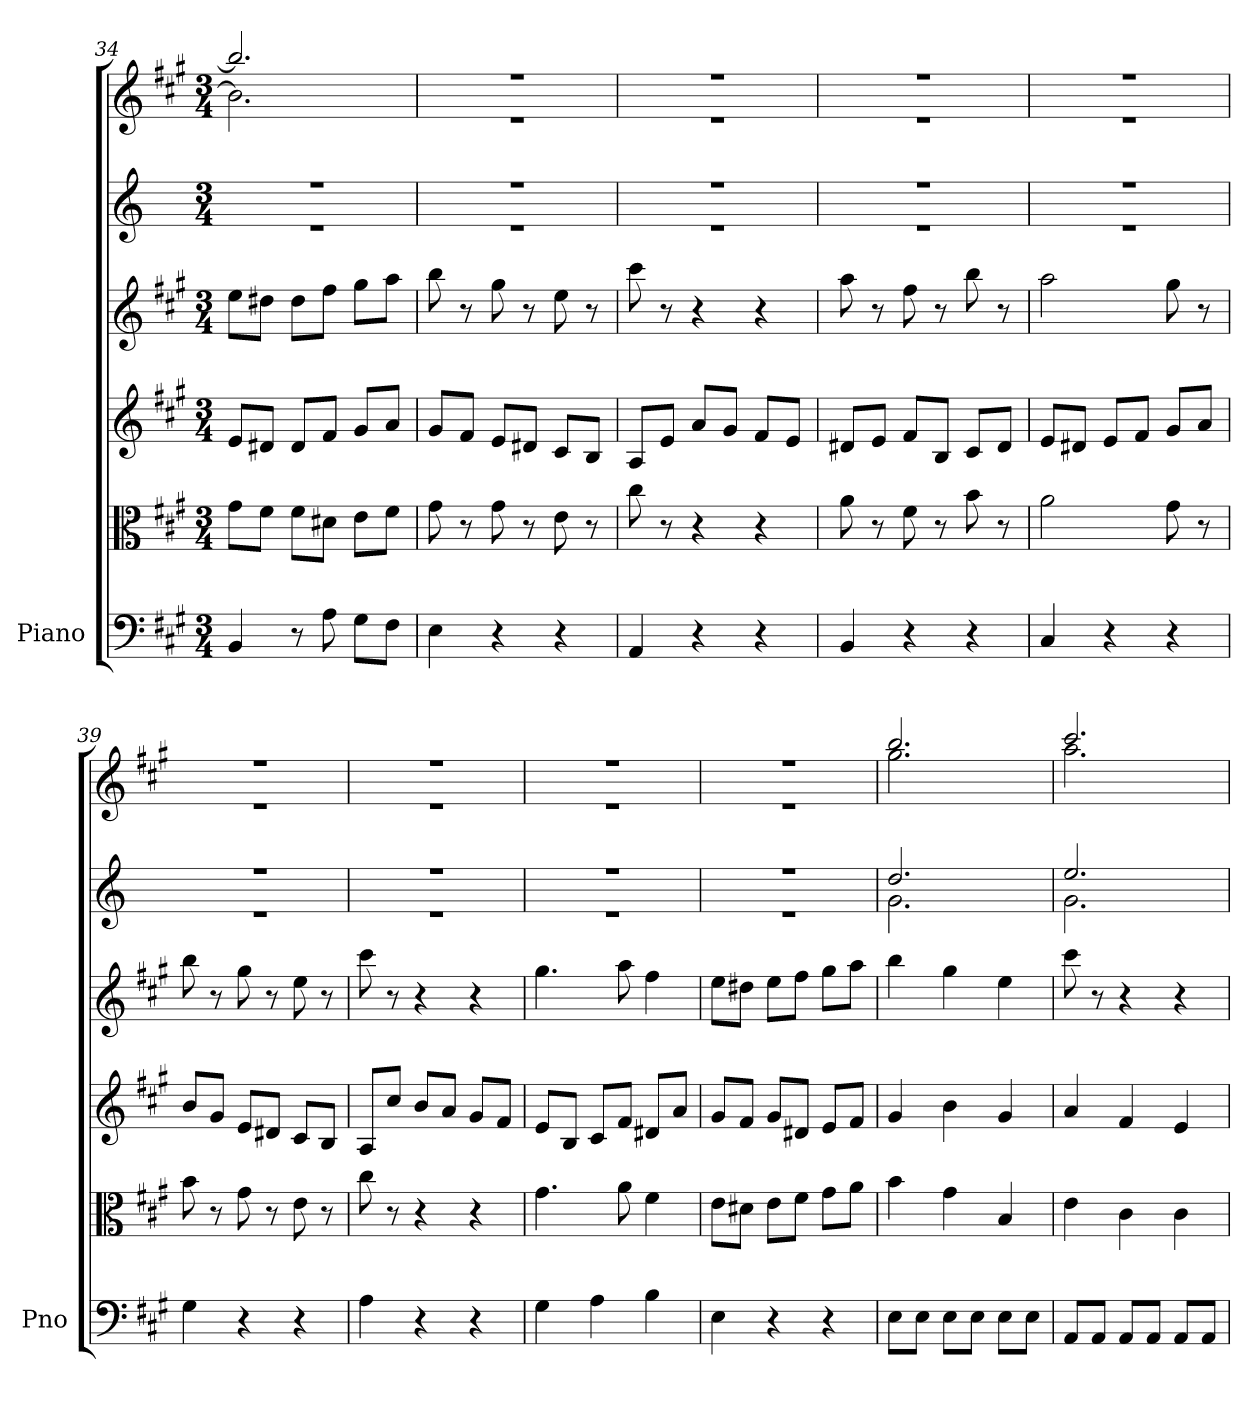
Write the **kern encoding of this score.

**kern	**kern	**kern	**kern	**kern	**kern
*part1	*part1	*part1	*part1	*part1	*part1
*staff6	*staff5	*staff4	*staff3	*staff2	*staff1
*I"Piano	*	*	*	*	*
*I'Pno	*	*	*	*	*
*clefF4	*clefC3	*	*	*	*
*k[f#c#g#]	*k[f#c#g#]	*k[f#c#g#]	*k[f#c#g#]	*k[]	*k[f#c#g#]
*A:	*A:	*A:	*A:	*C:	*A:
*M3/4	*M3/4	*M3/4	*M3/4	*M3/4	*M3/4
=34	=34	=34	=34	=34	=34
*	*	*	*	*^	*^
4BB/	8g#\L	8e/L	8ee\L	2.r	2.r	2.bb/]	2.b\]
.	8f#\J	8d#X/J	8dd#X\J	.	.	.	.
8r	8f#\L	8d#/L	8dd#\L	.	.	.	.
8A\	8d#X\J	8f#/J	8ff#\J	.	.	.	.
8G#\L	8e\L	8g#/L	8gg#\L	.	.	.	.
8F#\J	8f#\J	8a/J	8aa\J	.	.	.	.
=35	=35	=35	=35	=35	=35	=35	=35
4E\	8g#\	8g#/L	8bb\	2.r	2.r	2.r	2.r
.	8r	8f#/J	8r	.	.	.	.
4r	8g#\	8e/L	8gg#\	.	.	.	.
.	8r	8d#X/J	8r	.	.	.	.
4r	8e\	8c#/L	8ee\	.	.	.	.
.	8r	8B/J	8r	.	.	.	.
=36	=36	=36	=36	=36	=36	=36	=36
4AA/	8cc#\	8A/L	8ccc#\	2.r	2.r	2.r	2.r
.	8r	8e/J	8r	.	.	.	.
4r	4r	8a/L	4r	.	.	.	.
.	.	8g#/J	.	.	.	.	.
4r	4r	8f#/L	4r	.	.	.	.
.	.	8e/J	.	.	.	.	.
!!LO:LB:g=z	!!
=37	=37	=37	=37	=37	=37	=37	=37
4BB/	8a\	8d#X/L	8aa\	2.r	2.r	2.r	2.r
.	8r	8e/J	8r	.	.	.	.
4r	8f#\	8f#/L	8ff#\	.	.	.	.
.	8r	8B/J	8r	.	.	.	.
4r	8b\	8c#/L	8bb\	.	.	.	.
.	8r	8d#/J	8r	.	.	.	.
=38	=38	=38	=38	=38	=38	=38	=38
4C#/	2a\	8e/L	2aa\	2.r	2.r	2.r	2.r
.	.	8d#X/J	.	.	.	.	.
4r	.	8e/L	.	.	.	.	.
.	.	8f#/J	.	.	.	.	.
4r	8g#\	8g#/L	8gg#\	.	.	.	.
.	8r	8a/J	8r	.	.	.	.
=39	=39	=39	=39	=39	=39	=39	=39
4G#\	8b\	8b/L	8bb\	2.r	2.r	2.r	2.r
.	8r	8g#/J	8r	.	.	.	.
4r	8g#\	8e/L	8gg#\	.	.	.	.
.	8r	8d#X/J	8r	.	.	.	.
4r	8e\	8c#/L	8ee\	.	.	.	.
.	8r	8B/J	8r	.	.	.	.
=40	=40	=40	=40	=40	=40	=40	=40
4A\	8cc#\	8A/L	8ccc#\	2.r	2.r	2.r	2.r
.	8r	8cc#/J	8r	.	.	.	.
4r	4r	8b/L	4r	.	.	.	.
.	.	8a/J	.	.	.	.	.
4r	4r	8g#/L	4r	.	.	.	.
.	.	8f#/J	.	.	.	.	.
=41	=41	=41	=41	=41	=41	=41	=41
4G#\	4.g#\	8e/L	4.gg#\	2.r	2.r	2.r	2.r
.	.	8B/J	.	.	.	.	.
4A\	.	8c#/L	.	.	.	.	.
.	8a\	8f#/J	8aa\	.	.	.	.
4B\	4f#\	8d#X/L	4ff#\	.	.	.	.
.	.	8a/J	.	.	.	.	.
=42	=42	=42	=42	=42	=42	=42	=42
4E\	8e\L	8g#/L	8ee\L	2.r	2.r	2.r	2.r
.	8d#X\J	8f#/J	8dd#X\J	.	.	.	.
4r	8e\L	8g#/L	8ee\L	.	.	.	.
.	8f#\J	8d#X/J	8ff#\J	.	.	.	.
4r	8g#\L	8e/L	8gg#\L	.	.	.	.
.	8a\J	8f#/J	8aa\J	.	.	.	.
!!LO:LB:g=z	!!
=43	=43	=43	=43	=43	=43	=43	=43
8E\L	4b\	4g#/	4bb\	2.dd/	2.g\	2.bb/	2.gg#\
8E\J	.	.	.	.	.	.	.
8E\L	4g#\	4b\	4gg#\	.	.	.	.
8E\J	.	.	.	.	.	.	.
8E\L	4B/	4g#/	4ee\	.	.	.	.
8E\J	.	.	.	.	.	.	.
=44	=44	=44	=44	=44	=44	=44	=44
8AA/L	4e\	4a/	8ccc#\	2.ee/	2.g\	2.ccc#/	2.aa\
8AA/J	.	.	8r	.	.	.	.
8AA/L	4c#\	4f#/	4r	.	.	.	.
8AA/J	.	.	.	.	.	.	.
8AA/L	4c#\	4e/	4r	.	.	.	.
8AA/J	.	.	.	.	.	.	.
*	*	*	*	*v	*v	*	*
*	*	*	*	*	*v	*v
=	=	=	=	=	=
*-	*-	*-	*-	*-	*-
